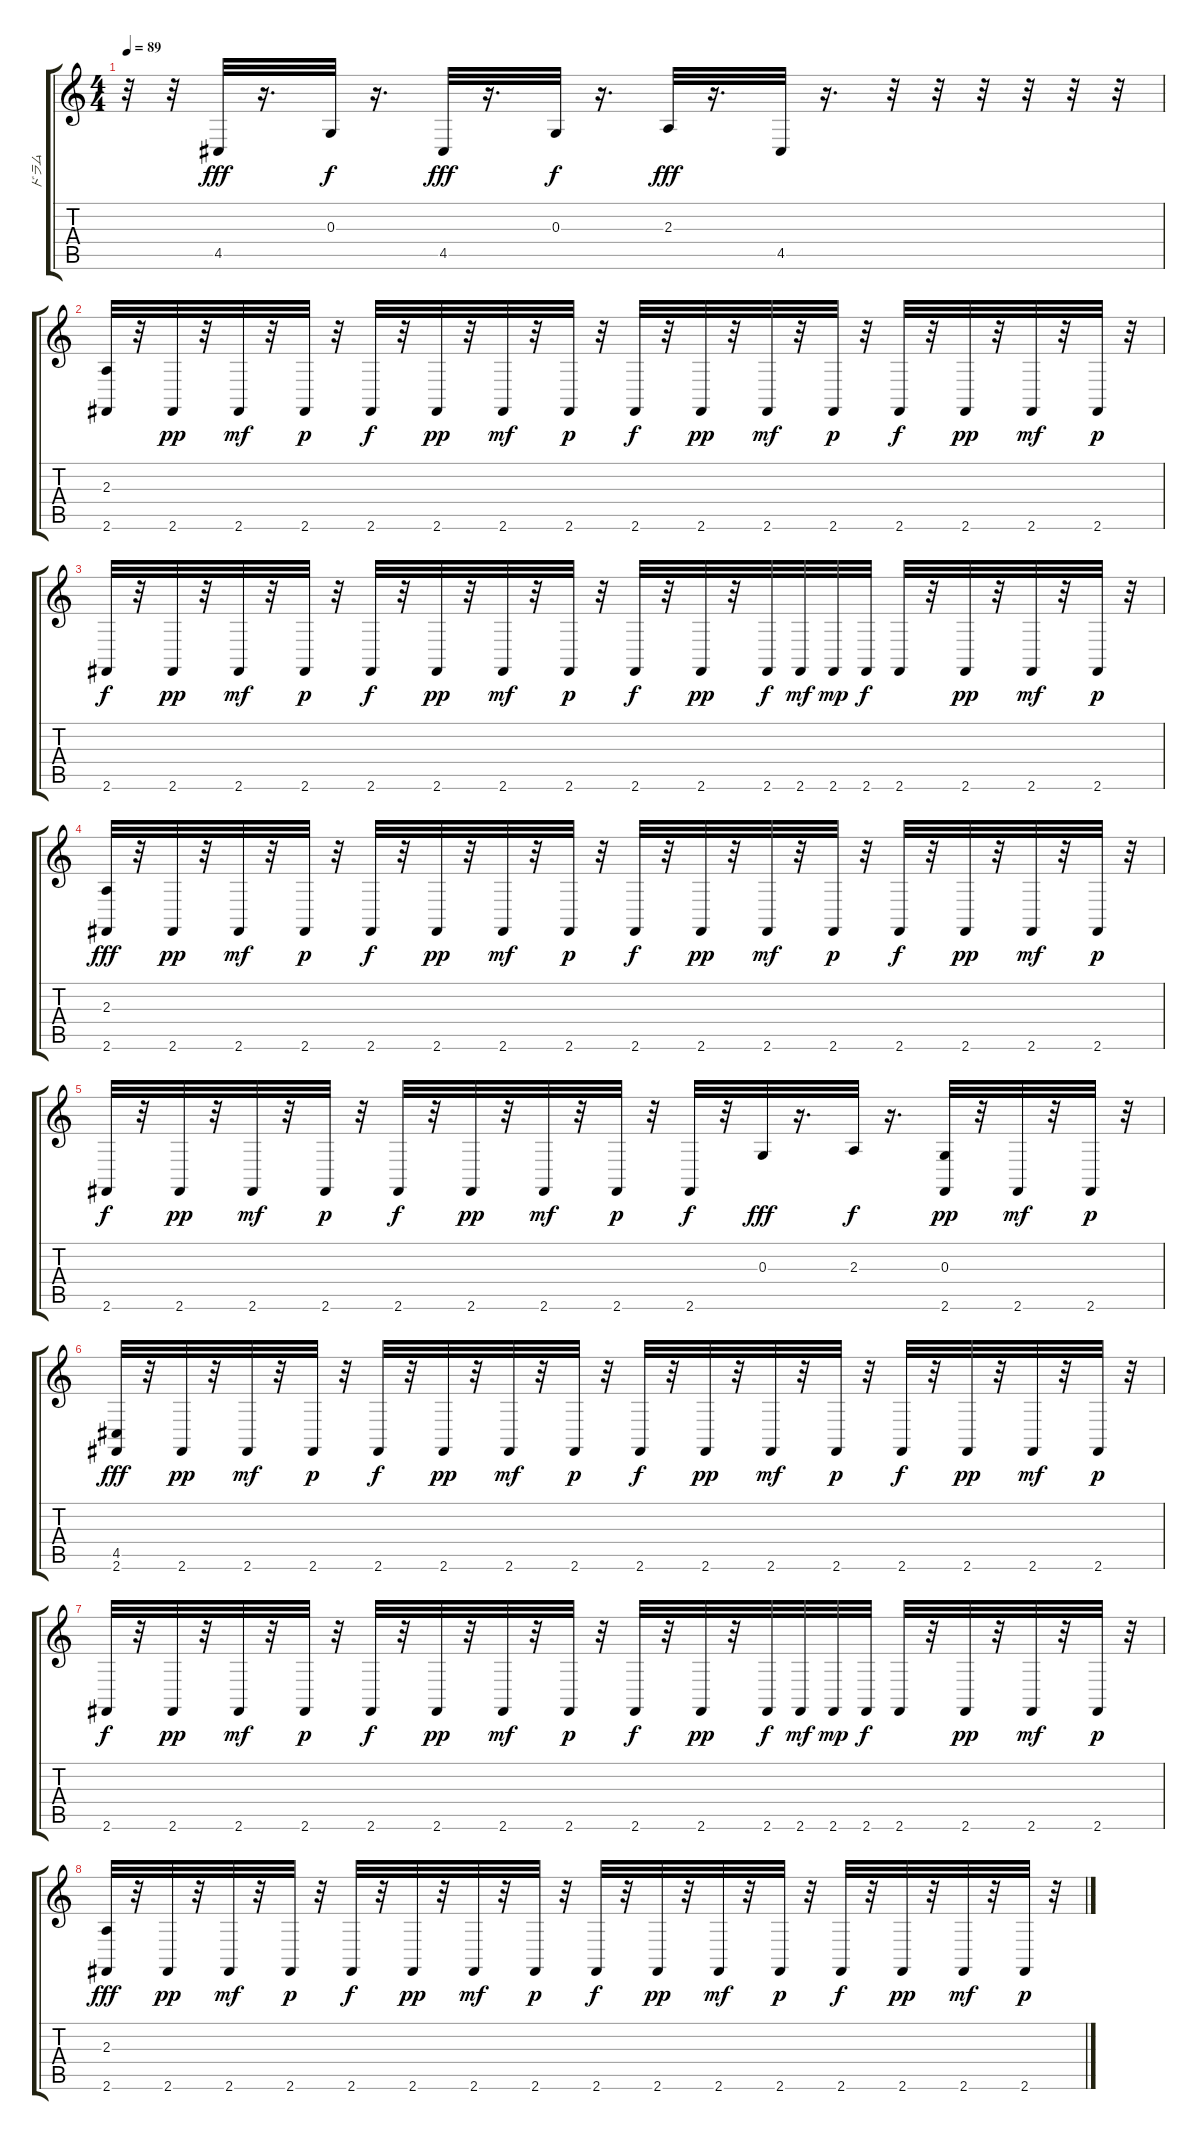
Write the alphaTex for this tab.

\track ("ドラム" "ドラム") {instrument drawbarorgan}
\staff {score tabs}
\tuning (E4 B3 G3 D3 A2 E2) {hide}
\ts (4 4)
\tempo 89
\clef g2
\ks c
r.32{dy p} r.32 4.5.32{dy fff} r.16{d} 0.3.32{dy f} r.16{d} 4.5.32{dy fff} r.16{d} 0.3.32{dy f} r.16{d} 2.3.32{dy fff} r.16{d} 4.5.32 r.16{d} r.32 r.32 r.32 r.32 r.32 r.32 |
(2.3 2.6).32 r.32 2.6.32{dy pp} r.32 2.6.32{dy mf} r.32 2.6.32{dy p} r.32 2.6.32{dy f} r.32 2.6.32{dy pp} r.32 2.6.32{dy mf} r.32 2.6.32{dy p} r.32 2.6.32{dy f} r.32 2.6.32{dy pp} r.32 2.6.32{dy mf} r.32 2.6.32{dy p} r.32 2.6.32{dy f} r.32 2.6.32{dy pp} r.32 2.6.32{dy mf} r.32 2.6.32{dy p} r.32 |
2.6.32{dy f} r.32 2.6.32{dy pp} r.32 2.6.32{dy mf} r.32 2.6.32{dy p} r.32 2.6.32{dy f} r.32 2.6.32{dy pp} r.32 2.6.32{dy mf} r.32 2.6.32{dy p} r.32 2.6.32{dy f} r.32 2.6.32{dy pp} r.32 2.6.32{dy f} 2.6.32{dy mf} 2.6.32{dy mp} 2.6.32{dy f} 2.6.32 r.32 2.6.32{dy pp} r.32 2.6.32{dy mf} r.32 2.6.32{dy p} r.32 |
(2.3 2.6).32{dy fff} r.32 2.6.32{dy pp} r.32 2.6.32{dy mf} r.32 2.6.32{dy p} r.32 2.6.32{dy f} r.32 2.6.32{dy pp} r.32 2.6.32{dy mf} r.32 2.6.32{dy p} r.32 2.6.32{dy f} r.32 2.6.32{dy pp} r.32 2.6.32{dy mf} r.32 2.6.32{dy p} r.32 2.6.32{dy f} r.32 2.6.32{dy pp} r.32 2.6.32{dy mf} r.32 2.6.32{dy p} r.32 |
2.6.32{dy f} r.32 2.6.32{dy pp} r.32 2.6.32{dy mf} r.32 2.6.32{dy p} r.32 2.6.32{dy f} r.32 2.6.32{dy pp} r.32 2.6.32{dy mf} r.32 2.6.32{dy p} r.32 2.6.32{dy f} r.32 0.3.32{dy fff} r.16{d} 2.3.32{dy f} r.16{d} (0.3 2.6).32{dy pp} r.32 2.6.32{dy mf} r.32 2.6.32{dy p} r.32 |
(4.5 2.6).32{dy fff} r.32 2.6.32{dy pp} r.32 2.6.32{dy mf} r.32 2.6.32{dy p} r.32 2.6.32{dy f} r.32 2.6.32{dy pp} r.32 2.6.32{dy mf} r.32 2.6.32{dy p} r.32 2.6.32{dy f} r.32 2.6.32{dy pp} r.32 2.6.32{dy mf} r.32 2.6.32{dy p} r.32 2.6.32{dy f} r.32 2.6.32{dy pp} r.32 2.6.32{dy mf} r.32 2.6.32{dy p} r.32 |
2.6.32{dy f} r.32 2.6.32{dy pp} r.32 2.6.32{dy mf} r.32 2.6.32{dy p} r.32 2.6.32{dy f} r.32 2.6.32{dy pp} r.32 2.6.32{dy mf} r.32 2.6.32{dy p} r.32 2.6.32{dy f} r.32 2.6.32{dy pp} r.32 2.6.32{dy f} 2.6.32{dy mf} 2.6.32{dy mp} 2.6.32{dy f} 2.6.32 r.32 2.6.32{dy pp} r.32 2.6.32{dy mf} r.32 2.6.32{dy p} r.32 |
(2.3 2.6).32{dy fff} r.32 2.6.32{dy pp} r.32 2.6.32{dy mf} r.32 2.6.32{dy p} r.32 2.6.32{dy f} r.32 2.6.32{dy pp} r.32 2.6.32{dy mf} r.32 2.6.32{dy p} r.32 2.6.32{dy f} r.32 2.6.32{dy pp} r.32 2.6.32{dy mf} r.32 2.6.32{dy p} r.32 2.6.32{dy f} r.32 2.6.32{dy pp} r.32 2.6.32{dy mf} r.32 2.6.32{dy p} r.32
